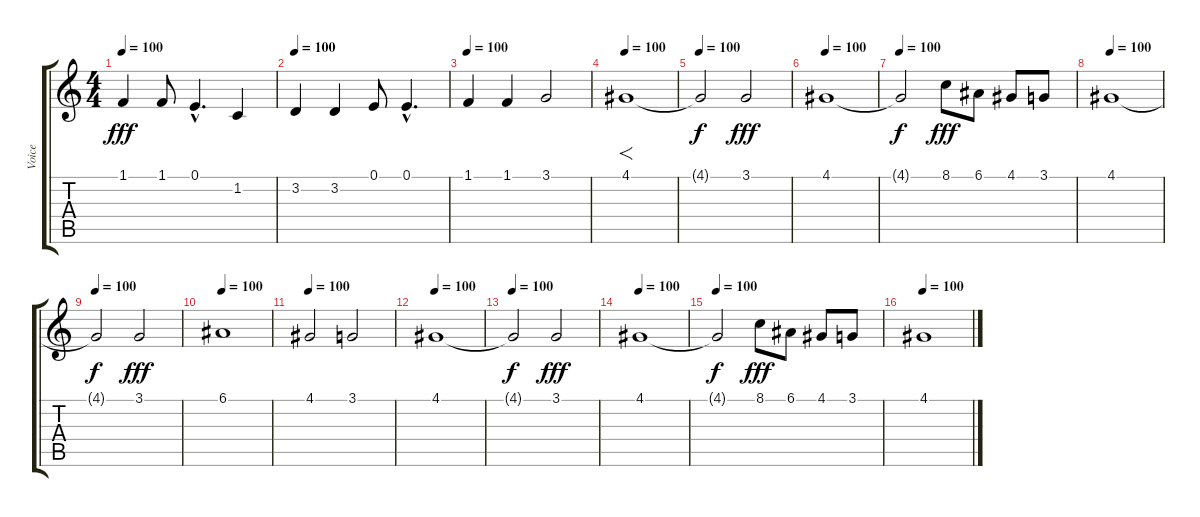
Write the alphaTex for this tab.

\track ("Voice" "Voice") {instrument lead6voice}
\staff {score tabs}
\tuning (E4 B3 G3 D3 A2 E2) {hide}
\ts (4 4)
\tempo 100
\clef g2
\ks c
1.1.4{dy fff} 1.1.8 0.1{hac}.4{d} 1.2.4 |
\tempo 100
3.2.4 3.2.4 0.1.8 0.1{hac}.4{d} |
\tempo 100
1.1.4 1.1.4 3.1.2{volume 13} |
\tempo 100
4.1.1{f} |
\tempo 100
4.1{t}.2{dy f} 3.1.2{dy fff} |
\tempo 100
4.1.1 |
\tempo 100
4.1{t}.2{dy f} 8.1.8{dy fff} 6.1.8 4.1.8 3.1.8 |
\tempo 100
4.1.1 |
\tempo 100
4.1{t}.2{dy f} 3.1.2{dy fff} |
\tempo 100
6.1.1 |
\tempo 100
4.1.2 3.1.2 |
\tempo 100
4.1.1 |
\tempo 100
4.1{t}.2{dy f} 3.1.2{dy fff} |
\tempo 100
4.1.1 |
\tempo 100
4.1{t}.2{dy f} 8.1.8{dy fff} 6.1.8 4.1.8 3.1.8 |
\tempo 100
4.1.1
